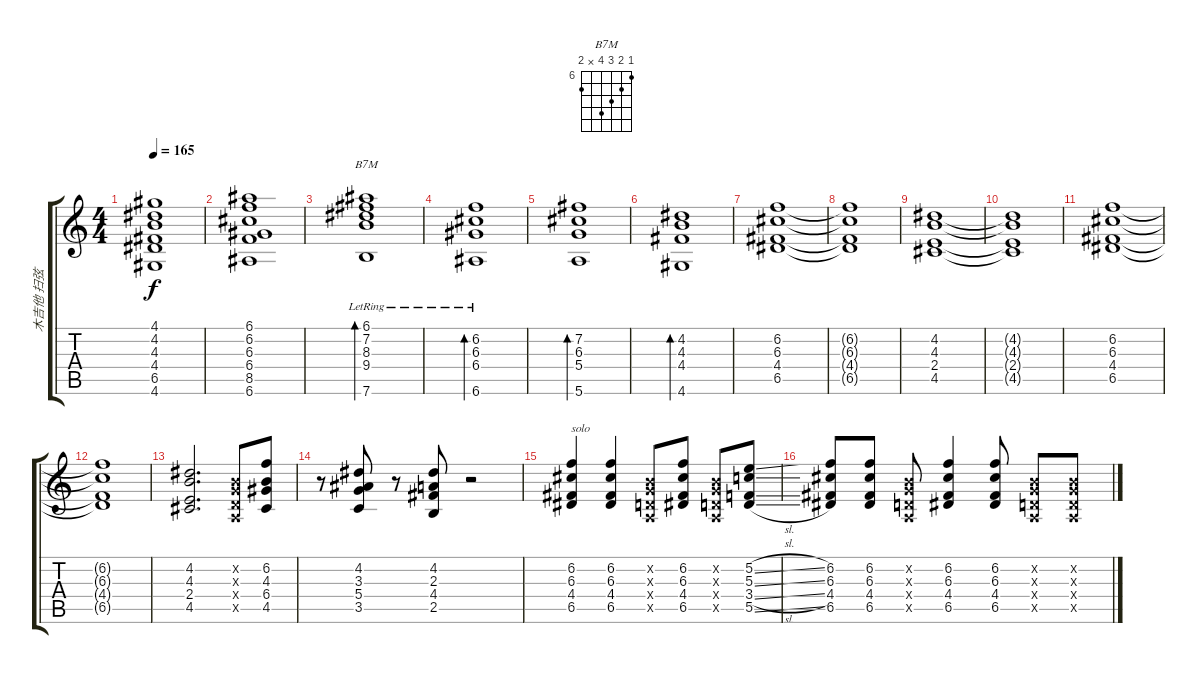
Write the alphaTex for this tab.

\track ("木吉他 扫弦" "木吉他 扫弦") {instrument acousticguitarnylon}
\staff {score tabs}
\tuning (E4 B3 G3 D3 A2 E2) {hide}
\chord ("B7M" 6 7 8 9 x 7) {firstfret 6}
\ts (4 4)
\tempo 165
\clef g2
\ks c
(4.1 4.2 4.3 4.4 6.5 4.6).1{dy f} |
(6.1 6.2 6.3 6.4 8.5 6.6).1 |
(6.1{lr} 7.2{lr} 8.3{lr} 9.4{lr} 7.6{lr}).1{bd 240 ch "B7M"} |
(6.2{lr} 6.3{lr} 6.4{lr} 6.6{lr}).1{bd 240} |
(7.2 6.3 5.4 5.6).1{bd 240} |
(4.2 4.3 4.4 4.6).1{bd 240} |
(6.2 6.3 4.4 6.5).1 |
(6.2{t} 6.3{t} 4.4{t} 6.5{t}).1 |
(4.2 4.3 2.4 4.5).1 |
(4.2{t} 4.3{t} 2.4{t} 4.5{t}).1 |
(6.2 6.3 4.4 6.5).1 |
(6.2{t} 6.3{t} 4.4{t} 6.5{t}).1 |
(4.2 4.3 2.4 4.5).2{d} (0.2{x} 0.3{x} 0.4{x} 0.5{x}).8 (6.2 4.3 6.4 4.5).8 |
r.8 (4.2 3.3 5.4 3.5).8 r.8 (4.2 2.3 4.4 2.5).8 r.2 |
(6.2 6.3 4.4 6.5).4{txt "solo"} (6.2 6.3 4.4 6.5).4 (0.2{x} 0.3{x} 0.4{x} 0.5{x}).8 (6.2 6.3 4.4 6.5).8 (0.2{x} 0.3{x} 0.4{x} 0.5{x}).8 (5.2{sl} 5.3{sl} 3.4{sl} 5.5{sl}).8 |
(6.2 6.3 4.4 6.5).8 (6.2 6.3 4.4 6.5).8 (0.2{x} 0.3{x} 0.4{x} 0.5{x}).8 (6.2 6.3 4.4 6.5).4 (6.2 6.3 4.4 6.5).8 (0.2{x} 0.3{x} 0.4{x} 0.5{x}).8 (0.2{x} 0.3{x} 0.4{x} 0.5{x}).8
